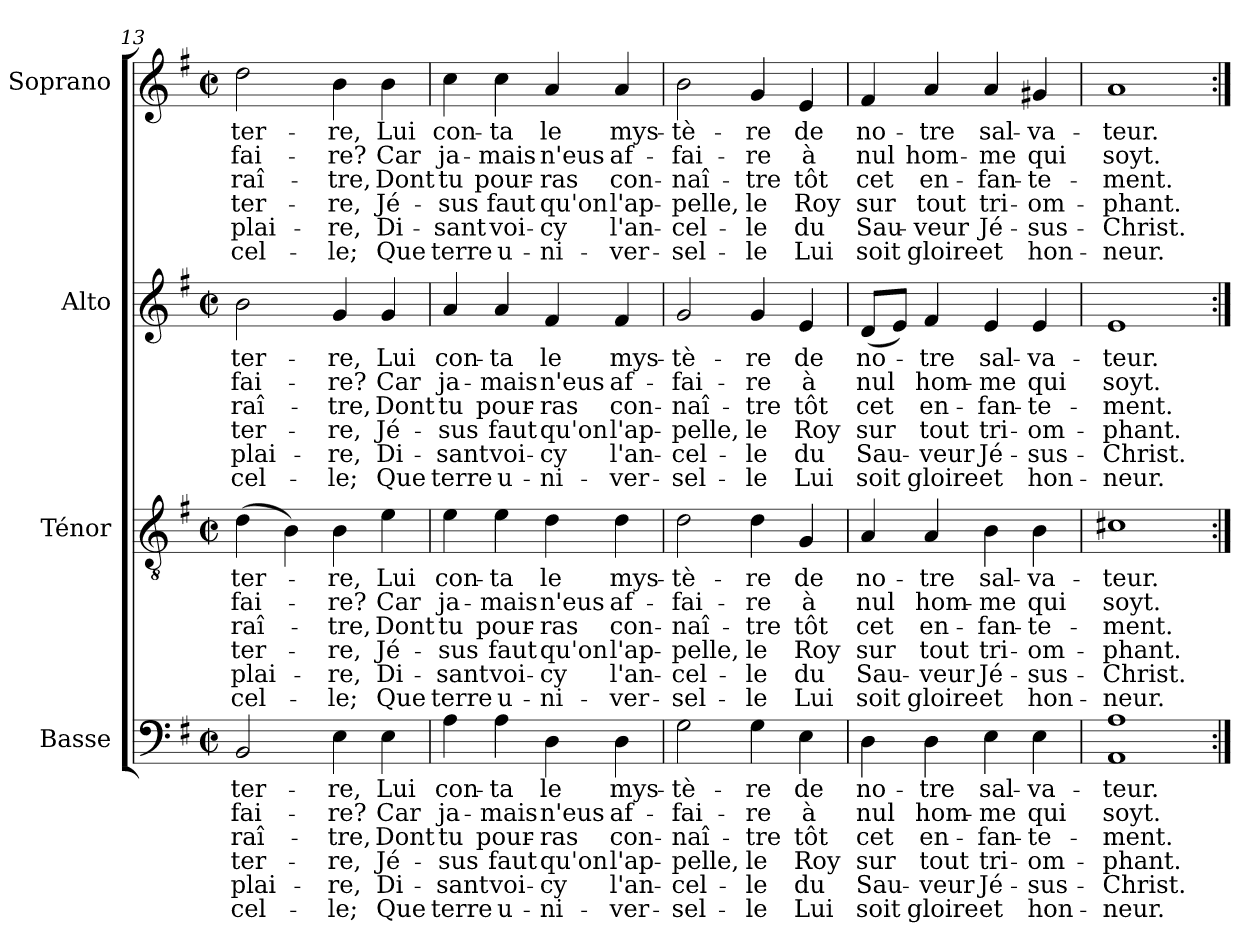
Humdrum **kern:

**kern	**text	**text	**text	**text	**text	**text	**kern	**text	**text	**text	**text	**text	**text	**kern	**text	**text	**text	**text	**text	**text	**kern	**text	**text	**text	**text	**text	**text
*part4	*part4	*part4	*part4	*part4	*part4	*part4	*part3	*part3	*part3	*part3	*part3	*part3	*part3	*part2	*part2	*part2	*part2	*part2	*part2	*part2	*part1	*part1	*part1	*part1	*part1	*part1	*part1
*staff4	*staff4	*staff4	*staff4	*staff4	*staff4	*staff4	*staff3	*staff3	*staff3	*staff3	*staff3	*staff3	*staff3	*staff2	*staff2	*staff2	*staff2	*staff2	*staff2	*staff2	*staff1	*staff1	*staff1	*staff1	*staff1	*staff1	*staff1
*I"Basse	*	*	*	*	*	*	*I"Ténor	*	*	*	*	*	*	*I"Alto	*	*	*	*	*	*	*I"Soprano	*	*	*	*	*	*
*I'B.	*	*	*	*	*	*	*I'T.	*	*	*	*	*	*	*I'A.	*	*	*	*	*	*	*I'S.	*	*	*	*	*	*
*clefF4	*	*	*	*	*	*	*clefGv2	*	*	*	*	*	*	*clefG2	*	*	*	*	*	*	*clefG2	*	*	*	*	*	*
*k[f#]	*	*	*	*	*	*	*k[f#]	*	*	*	*	*	*	*k[f#]	*	*	*	*	*	*	*k[f#]	*	*	*	*	*	*
*M2/2	*	*	*	*	*	*	*M2/2	*	*	*	*	*	*	*M2/2	*	*	*	*	*	*	*M2/2	*	*	*	*	*	*
*met(c|)	*	*	*	*	*	*	*met(c|)	*	*	*	*	*	*	*met(c|)	*	*	*	*	*	*	*met(c|)	*	*	*	*	*	*
=13	=13	=13	=13	=13	=13	=13	=13	=13	=13	=13	=13	=13	=13	=13	=13	=13	=13	=13	=13	=13	=13	=13	=13	=13	=13	=13	=13
!	!LO:LY:b	!LO:LY:b	!LO:LY:b	!LO:LY:b	!LO:LY:b	!LO:LY:b	!	!LO:LY:b	!LO:LY:b	!LO:LY:b	!LO:LY:b	!LO:LY:b	!LO:LY:b	!	!LO:LY:b	!LO:LY:b	!LO:LY:b	!LO:LY:b	!LO:LY:b	!LO:LY:b	!	!LO:LY:b	!LO:LY:b	!LO:LY:b	!LO:LY:b	!LO:LY:b	!LO:LY:b
2BB/	ter-	-fai-	-raî-	ter-	-plai-	-cel-	(4d\	ter-	-fai-	-raî-	ter-	-plai-	-cel-	2b\	ter-	-fai-	-raî-	ter-	-plai-	-cel-	2dd\	ter-	-fai-	-raî-	ter-	-plai-	-cel-
.	.	.	.	.	.	.	4B\)	.	.	.	.	.	.	.	.	.	.	.	.	.	.	.	.	.	.	.	.
!	!LO:LY:b	!LO:LY:b	!LO:LY:b	!LO:LY:b	!LO:LY:b	!LO:LY:b	!	!LO:LY:b	!LO:LY:b	!LO:LY:b	!LO:LY:b	!LO:LY:b	!LO:LY:b	!	!LO:LY:b	!LO:LY:b	!LO:LY:b	!LO:LY:b	!LO:LY:b	!LO:LY:b	!	!LO:LY:b	!LO:LY:b	!LO:LY:b	!LO:LY:b	!LO:LY:b	!LO:LY:b
4E\	-re,	-re?	-tre,	-re,	-re,	-le;	4B\	-re,	-re?	-tre,	-re,	-re,	-le;	4g/	-re,	-re?	-tre,	-re,	-re,	-le;	4b\	-re,	-re?	-tre,	-re,	-re,	-le;
!	!LO:LY:b	!LO:LY:b	!LO:LY:b	!LO:LY:b	!LO:LY:b	!LO:LY:b	!	!LO:LY:b	!LO:LY:b	!LO:LY:b	!LO:LY:b	!LO:LY:b	!LO:LY:b	!	!LO:LY:b	!LO:LY:b	!LO:LY:b	!LO:LY:b	!LO:LY:b	!LO:LY:b	!	!LO:LY:b	!LO:LY:b	!LO:LY:b	!LO:LY:b	!LO:LY:b	!LO:LY:b
4E\	Lui	Car	Dont	Jé-	Di-	Que	4e\	Lui	Car	Dont	Jé-	Di-	Que	4g/	Lui	Car	Dont	Jé-	Di-	Que	4b\	Lui	Car	Dont	Jé-	Di-	Que
=14	=14	=14	=14	=14	=14	=14	=14	=14	=14	=14	=14	=14	=14	=14	=14	=14	=14	=14	=14	=14	=14	=14	=14	=14	=14	=14	=14
!	!LO:LY:b	!LO:LY:b	!LO:LY:b	!LO:LY:b	!LO:LY:b	!LO:LY:b	!	!LO:LY:b	!LO:LY:b	!LO:LY:b	!LO:LY:b	!LO:LY:b	!LO:LY:b	!	!LO:LY:b	!LO:LY:b	!LO:LY:b	!LO:LY:b	!LO:LY:b	!LO:LY:b	!	!LO:LY:b	!LO:LY:b	!LO:LY:b	!LO:LY:b	!LO:LY:b	!LO:LY:b
4A\	con-	ja-	tu	-sus	-sant	terre	4e\	con-	ja-	tu	-sus	-sant	terre	4a/	con-	ja-	tu	-sus	-sant	terre	4cc\	con-	ja-	tu	-sus	-sant	terre
!	!LO:LY:b	!LO:LY:b	!LO:LY:b	!LO:LY:b	!LO:LY:b	!LO:LY:b	!	!LO:LY:b	!LO:LY:b	!LO:LY:b	!LO:LY:b	!LO:LY:b	!LO:LY:b	!	!LO:LY:b	!LO:LY:b	!LO:LY:b	!LO:LY:b	!LO:LY:b	!LO:LY:b	!	!LO:LY:b	!LO:LY:b	!LO:LY:b	!LO:LY:b	!LO:LY:b	!LO:LY:b
4A\	-ta	-mais	pour-	faut	voi-	u-	4e\	-ta	-mais	pour-	faut	voi-	u-	4a/	-ta	-mais	pour-	faut	voi-	u-	4cc\	-ta	-mais	pour-	faut	voi-	u-
!	!LO:LY:b	!LO:LY:b	!LO:LY:b	!LO:LY:b	!LO:LY:b	!LO:LY:b	!	!LO:LY:b	!LO:LY:b	!LO:LY:b	!LO:LY:b	!LO:LY:b	!LO:LY:b	!	!LO:LY:b	!LO:LY:b	!LO:LY:b	!LO:LY:b	!LO:LY:b	!LO:LY:b	!	!LO:LY:b	!LO:LY:b	!LO:LY:b	!LO:LY:b	!LO:LY:b	!LO:LY:b
4D\	le	n'eus	-ras	qu'on	-cy	-ni-	4d\	le	n'eus	-ras	qu'on	-cy	-ni-	4f#/	le	n'eus	-ras	qu'on	-cy	-ni-	4a/	le	n'eus	-ras	qu'on	-cy	-ni-
!	!LO:LY:b	!LO:LY:b	!LO:LY:b	!LO:LY:b	!LO:LY:b	!LO:LY:b	!	!LO:LY:b	!LO:LY:b	!LO:LY:b	!LO:LY:b	!LO:LY:b	!LO:LY:b	!	!LO:LY:b	!LO:LY:b	!LO:LY:b	!LO:LY:b	!LO:LY:b	!LO:LY:b	!	!LO:LY:b	!LO:LY:b	!LO:LY:b	!LO:LY:b	!LO:LY:b	!LO:LY:b
4D\	mys-	af-	con-	l'ap-	l'an-	-ver-	4d\	mys-	af-	con-	l'ap-	l'an-	-ver-	4f#/	mys-	af-	con-	l'ap-	l'an-	-ver-	4a/	mys-	af-	con-	l'ap-	l'an-	-ver-
!!LO:PB:g=z
=15	=15	=15	=15	=15	=15	=15	=15	=15	=15	=15	=15	=15	=15	=15	=15	=15	=15	=15	=15	=15	=15	=15	=15	=15	=15	=15	=15
!	!LO:LY:b	!LO:LY:b	!LO:LY:b	!LO:LY:b	!LO:LY:b	!LO:LY:b	!	!LO:LY:b	!LO:LY:b	!LO:LY:b	!LO:LY:b	!LO:LY:b	!LO:LY:b	!	!LO:LY:b	!LO:LY:b	!LO:LY:b	!LO:LY:b	!LO:LY:b	!LO:LY:b	!	!LO:LY:b	!LO:LY:b	!LO:LY:b	!LO:LY:b	!LO:LY:b	!LO:LY:b
2G\	-tè-	-fai-	-naî-	-pelle,	-cel-	-sel-	2d\	-tè-	-fai-	-naî-	-pelle,	-cel-	-sel-	2g/	-tè-	-fai-	-naî-	-pelle,	-cel-	-sel-	2b\	-tè-	-fai-	-naî-	-pelle,	-cel-	-sel-
!	!LO:LY:b	!LO:LY:b	!LO:LY:b	!LO:LY:b	!LO:LY:b	!LO:LY:b	!	!LO:LY:b	!LO:LY:b	!LO:LY:b	!LO:LY:b	!LO:LY:b	!LO:LY:b	!	!LO:LY:b	!LO:LY:b	!LO:LY:b	!LO:LY:b	!LO:LY:b	!LO:LY:b	!	!LO:LY:b	!LO:LY:b	!LO:LY:b	!LO:LY:b	!LO:LY:b	!LO:LY:b
4G\	-re	-re	-tre	le	-le	-le	4d\	-re	-re	-tre	le	-le	-le	4g/	-re	-re	-tre	le	-le	-le	4g/	-re	-re	-tre	le	-le	-le
!	!LO:LY:b	!LO:LY:b	!LO:LY:b	!LO:LY:b	!LO:LY:b	!LO:LY:b	!	!LO:LY:b	!LO:LY:b	!LO:LY:b	!LO:LY:b	!LO:LY:b	!LO:LY:b	!	!LO:LY:b	!LO:LY:b	!LO:LY:b	!LO:LY:b	!LO:LY:b	!LO:LY:b	!	!LO:LY:b	!LO:LY:b	!LO:LY:b	!LO:LY:b	!LO:LY:b	!LO:LY:b
4E\	de	à	tôt	Roy	du	Lui	4G/	de	à	tôt	Roy	du	Lui	4e/	de	à	tôt	Roy	du	Lui	4e/	de	à	tôt	Roy	du	Lui
=16	=16	=16	=16	=16	=16	=16	=16	=16	=16	=16	=16	=16	=16	=16	=16	=16	=16	=16	=16	=16	=16	=16	=16	=16	=16	=16	=16
!	!LO:LY:b	!LO:LY:b	!LO:LY:b	!LO:LY:b	!LO:LY:b	!LO:LY:b	!	!LO:LY:b	!LO:LY:b	!LO:LY:b	!LO:LY:b	!LO:LY:b	!LO:LY:b	!	!LO:LY:b	!LO:LY:b	!LO:LY:b	!LO:LY:b	!LO:LY:b	!LO:LY:b	!	!LO:LY:b	!LO:LY:b	!LO:LY:b	!LO:LY:b	!LO:LY:b	!LO:LY:b
4D\	no-	nul	cet	sur	Sau-	soit	4A/	no-	nul	cet	sur	Sau-	soit	(8d/L	no-	nul	cet	sur	Sau-	soit	4f#/	no-	nul	cet	sur	Sau-	soit
.	.	.	.	.	.	.	.	.	.	.	.	.	.	8e/J)	.	.	.	.	.	.	.	.	.	.	.	.	.
!	!LO:LY:b	!LO:LY:b	!LO:LY:b	!LO:LY:b	!LO:LY:b	!LO:LY:b	!	!LO:LY:b	!LO:LY:b	!LO:LY:b	!LO:LY:b	!LO:LY:b	!LO:LY:b	!	!LO:LY:b	!LO:LY:b	!LO:LY:b	!LO:LY:b	!LO:LY:b	!LO:LY:b	!	!LO:LY:b	!LO:LY:b	!LO:LY:b	!LO:LY:b	!LO:LY:b	!LO:LY:b
4D\	-tre	hom-	en-	tout	-veur	gloire	4A/	-tre	hom-	en-	tout	-veur	gloire	4f#/	-tre	hom-	en-	tout	-veur	gloire	4a/	-tre	hom-	en-	tout	-veur	gloire
!	!LO:LY:b	!LO:LY:b	!LO:LY:b	!LO:LY:b	!LO:LY:b	!LO:LY:b	!	!LO:LY:b	!LO:LY:b	!LO:LY:b	!LO:LY:b	!LO:LY:b	!LO:LY:b	!	!LO:LY:b	!LO:LY:b	!LO:LY:b	!LO:LY:b	!LO:LY:b	!LO:LY:b	!	!LO:LY:b	!LO:LY:b	!LO:LY:b	!LO:LY:b	!LO:LY:b	!LO:LY:b
4E\	sal-	-me	-fan-	tri-	Jé-	et	4B\	sal-	-me	-fan-	tri-	Jé-	et	4e/	sal-	-me	-fan-	tri-	Jé-	et	4a/	sal-	-me	-fan-	tri-	Jé-	et
!	!LO:LY:b	!LO:LY:b	!LO:LY:b	!LO:LY:b	!LO:LY:b	!LO:LY:b	!	!LO:LY:b	!LO:LY:b	!LO:LY:b	!LO:LY:b	!LO:LY:b	!LO:LY:b	!	!LO:LY:b	!LO:LY:b	!LO:LY:b	!LO:LY:b	!LO:LY:b	!LO:LY:b	!	!LO:LY:b	!LO:LY:b	!LO:LY:b	!LO:LY:b	!LO:LY:b	!LO:LY:b
4E\	-va-	qui	-te-	-om-	-sus-	hon-	4B\	-va-	qui	-te-	-om-	-sus-	hon-	4e/	-va-	qui	-te-	-om-	-sus-	hon-	4g#X/	-va-	qui	-te-	-om-	-sus-	hon-
=17	=17	=17	=17	=17	=17	=17	=17	=17	=17	=17	=17	=17	=17	=17	=17	=17	=17	=17	=17	=17	=17	=17	=17	=17	=17	=17	=17
!	!LO:LY:b	!LO:LY:b	!LO:LY:b	!LO:LY:b	!LO:LY:b	!LO:LY:b	!	!LO:LY:b	!LO:LY:b	!LO:LY:b	!LO:LY:b	!LO:LY:b	!LO:LY:b	!	!LO:LY:b	!LO:LY:b	!LO:LY:b	!LO:LY:b	!LO:LY:b	!LO:LY:b	!	!LO:LY:b	!LO:LY:b	!LO:LY:b	!LO:LY:b	!LO:LY:b	!LO:LY:b
1AA 1A	-teur.	soyt.	-ment.	-phant.	-Christ.	-neur.	1c#X	-teur.	soyt.	-ment.	-phant.	-Christ.	-neur.	1e	-teur.	soyt.	-ment.	-phant.	-Christ.	-neur.	1a	-teur.	soyt.	-ment.	-phant.	-Christ.	-neur.
=:|!	=:|!	=:|!	=:|!	=:|!	=:|!	=:|!	=:|!	=:|!	=:|!	=:|!	=:|!	=:|!	=:|!	=:|!	=:|!	=:|!	=:|!	=:|!	=:|!	=:|!	=:|!	=:|!	=:|!	=:|!	=:|!	=:|!	=:|!
*-	*-	*-	*-	*-	*-	*-	*-	*-	*-	*-	*-	*-	*-	*-	*-	*-	*-	*-	*-	*-	*-	*-	*-	*-	*-	*-	*-
